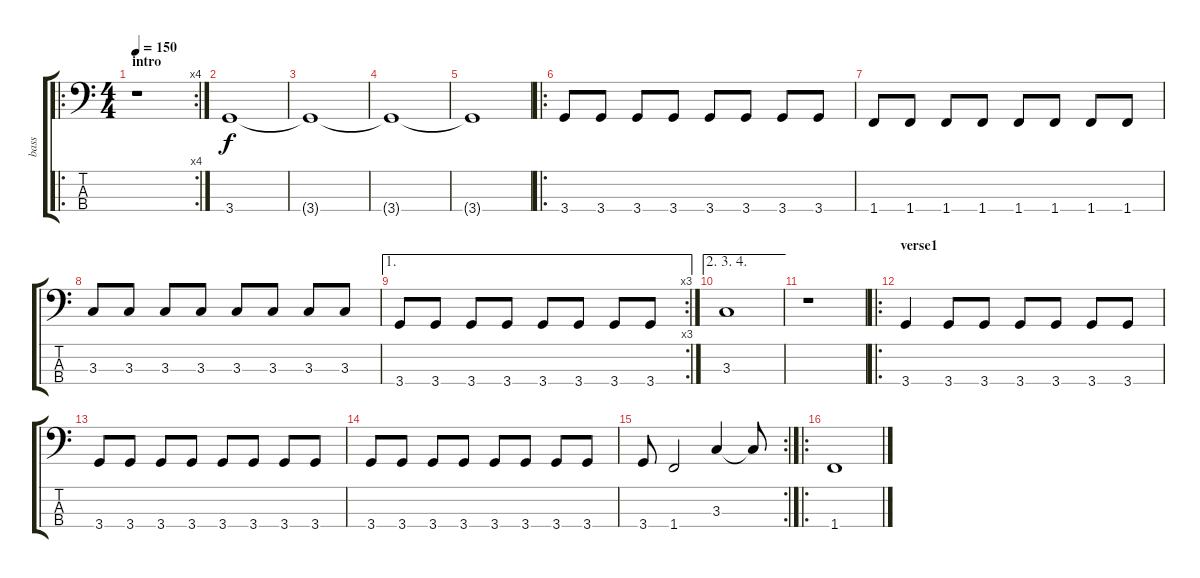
\track ("bass" "bass") {instrument electricbasspick}
\staff {score tabs}
\tuning (G2 D2 A1 E1) {hide}
\ro
\rc 4
\ts (4 4)
\section ("" "intro")
\tempo 150
\clef f4
\ks c
r.1{dy f instrument electricbasspick} |
3.4.1 |
3.4{t}.1 |
3.4{t}.1 |
3.4{t}.1 |
\ro
3.4.8 3.4.8 3.4.8 3.4.8 3.4.8 3.4.8 3.4.8 3.4.8 |
1.4.8 1.4.8 1.4.8 1.4.8 1.4.8 1.4.8 1.4.8 1.4.8 |
3.3.8 3.3.8 3.3.8 3.3.8 3.3.8 3.3.8 3.3.8 3.3.8 |
\ae 1
\rc 3
3.4.8 3.4.8 3.4.8 3.4.8 3.4.8 3.4.8 3.4.8 3.4.8 |
\ae (2 3 4)
3.3.1 |
r.1 |
\ro
\section ("" "verse1")
3.4.4 3.4.8 3.4.8 3.4.8 3.4.8 3.4.8 3.4.8 |
3.4.8 3.4.8 3.4.8 3.4.8 3.4.8 3.4.8 3.4.8 3.4.8 |
3.4.8 3.4.8 3.4.8 3.4.8 3.4.8 3.4.8 3.4.8 3.4.8 |
\rc 2
3.4.8 1.4.2 3.3.4 3.3{t}.8 |
\ro
1.4.1
